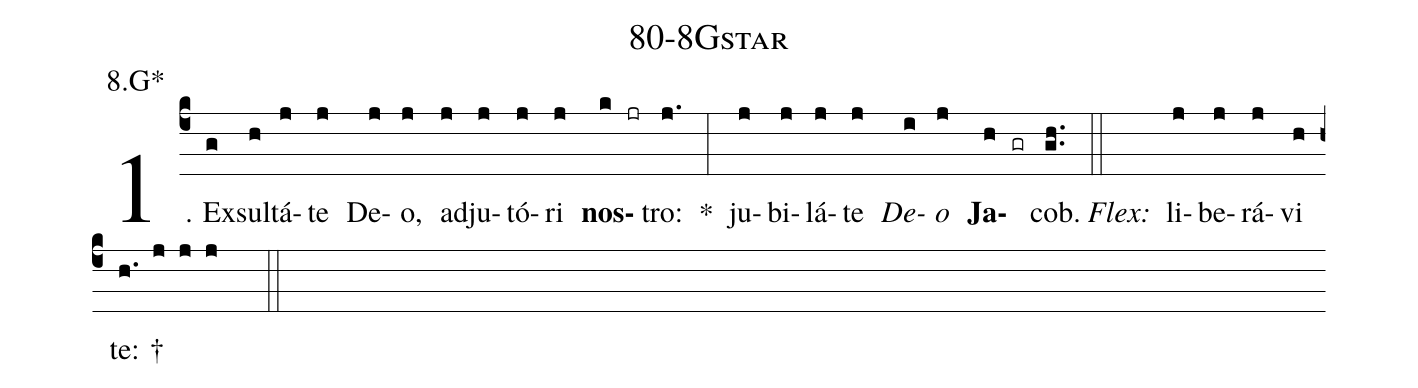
name: 80-8Gstar;
annotation: 8.G*;
%%
(c4)1. Ex(g)sul(h)tá(j)te(j) De(j)o,(j) ad(j)ju(j)tó(j)ri(j) <b>nos</b>(k jr)tro:(j.) *(:) ju(j)bi(j)lá(j)te(j) <i>De</i>(i)<i>o</i>(j) <b>Ja</b>(h gr)cob.(gh..) (::)
<i>Flex:</i>()  li(j)be(j)rá(j)vi(h) te: †(h. j j j  ::)
